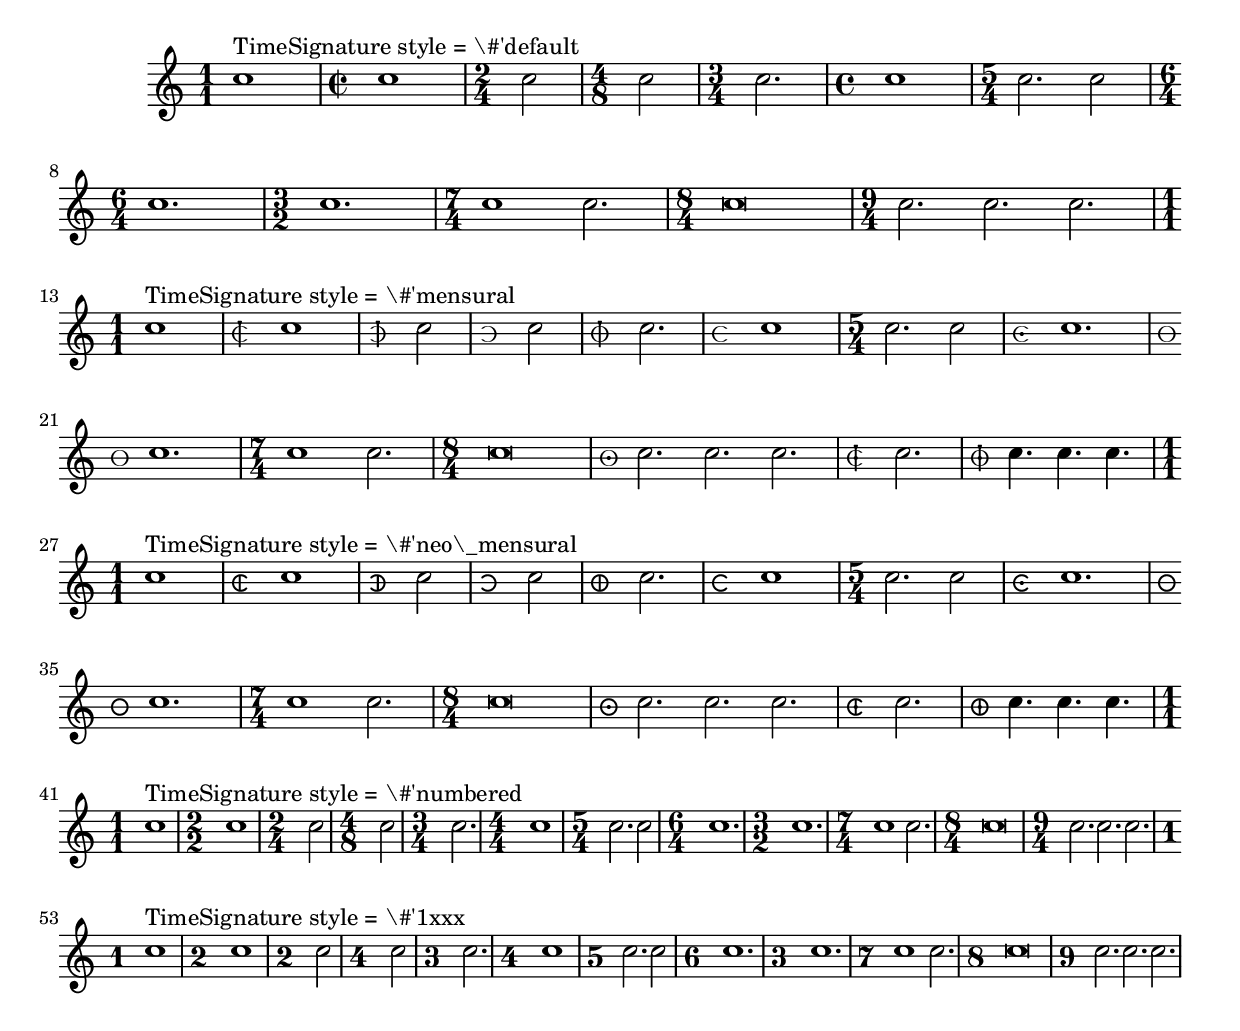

\version "2.1.30"
% TODO: This file could be old.  Ask about it later.  -gp

\header { texidoc = "@cindex Time

The different styles for time signatures are shown in this file.
    
"
}


%{

two examples what might be expected.  -- jr

TODO: The former "old6/8alt" is currently not addressable.  This will
be fixed by introducing an additional style property that switches
between various mensural diminution styles.  -- jr

TODO: Style "1xxx" really should be a special case of style
"numbered".  In other words, style "1xxx" should be removed, and a new
property "denominator-style" should be introduced, with values
"numbered" (which should be equivalent to the current "numbered"
style), "none" (which should be equivalent to the current "1xxx"
style), and "notehead" (which should place a proper notehead to the
right side of the nominator).  -- jr


****************

IMPORTANT NOTE: The current selection scheme for time signature
symbols is not flexible enough for future extensions such as various
flavours of early mensural notation or complex signatures as in
contemporary music.  Therefore, the semantics of time-signature
properties will quite definitely change, and maybe the syntax of the
\time request will possibly be extended. See the input file for TODOs.

****************

%}

\score { 
  \context Voice \notes\relative c {
    % LilyPond doesn't understand 'default =>> it does what you want
    \override Staff.TimeSignature  #'style = #'default
    \time 1/1
    c''1^"TimeSignature style = \#'default" 
    \time 2/2 
    c1 
    \time 2/4 
    c2 
    \time 4/8 
    c2 
    \time 3/4 
    c2. 
    \time 4/4 
    c1 
    \time 5/4 
    c2. c2 
    \time 6/4 
    c1. 
    \time 3/2 
    c1. 
    \time 7/4 
    c1 c2. 
    \time 8/4 
    c\breve
    \time 9/4 
    c2. c2. c2. 
    \break
    \override Staff.TimeSignature  #'style = #'mensural
    \time 1/1 
    c1^"TimeSignature style = \#'mensural" 
    \time 2/2 
    c1 
    \time 2/4 
    c2 
    \time 4/8 
    c2 
    \time 3/4 
    c2. 
    \time 4/4 
    c1 
    \time 5/4 
    c2. c2 
    \time 6/4 
    c1. 
    \time 3/2 
    c1. 
    \time 7/4 
    c1 c2. 
    \time 8/4 
    c\breve 
    \time 9/4 
    c2. c2. c2. 
    \time 6/8 
    c2. 
    \time 9/8 
    c4. c4. c4. 
    \break
    \override Staff.TimeSignature  #'style = #'neo_mensural
    \time 1/1 
    c1^"TimeSignature style = \#'neo\_mensural" 
    \time 2/2 
    c1 
    \time 2/4 
    c2 
    \time 4/8 
    c2 
    \time 3/4 
    c2. 
    \time 4/4 
    c1 
    \time 5/4 
    c2. c2 
    \time 6/4 
    c1. 
    \time 3/2 
    c1. 
    \time 7/4 
    c1 c2. 
    \time 8/4 
    c\breve 
    \time 9/4 
    c2. c2. c2. 
    \time 6/8 
    c2. 
    \time 9/8 
    c4. c4. c4. 
    \break
    \override Staff.TimeSignature  #'style = #'numbered
    \time 1/1 
    c1^"TimeSignature style = \#'numbered"
    \time 2/2 
    c1
    \time 2/4 
    c2 
    \time 4/8 
    c2 
    \time 3/4 
    c2.
    \time 4/4 
    c1
    \time 5/4 
    c2. c2
    \time 6/4 
    c1.
    \time 3/2 
    c1.
    \time 7/4 
    c1 c2.
    \time 8/4 
    c\breve 
    \time 9/4 
    c2. c2. c2.
    \break
    % If the style starts with a '1', you get this style
    \override Staff.TimeSignature  #'style = #'1style
    \time 1/1 
    c1^"TimeSignature style = \#'1xxx"
    \time 2/2 
    c1
    \time 2/4 
    c2 
    \time 4/8 
    c2 
    \time 3/4 
    c2.
    \time 4/4 
    c1
    \time 5/4 
    c2. c2
    \time 6/4 
    c1.
    \time 3/2 
    c1.
    \time 7/4 
    c1 c2.
    \time 8/4 
    c\breve 
    \time 9/4 
    c2. c2. c2. 
  }
  \paper { }  
  \midi { }
}

